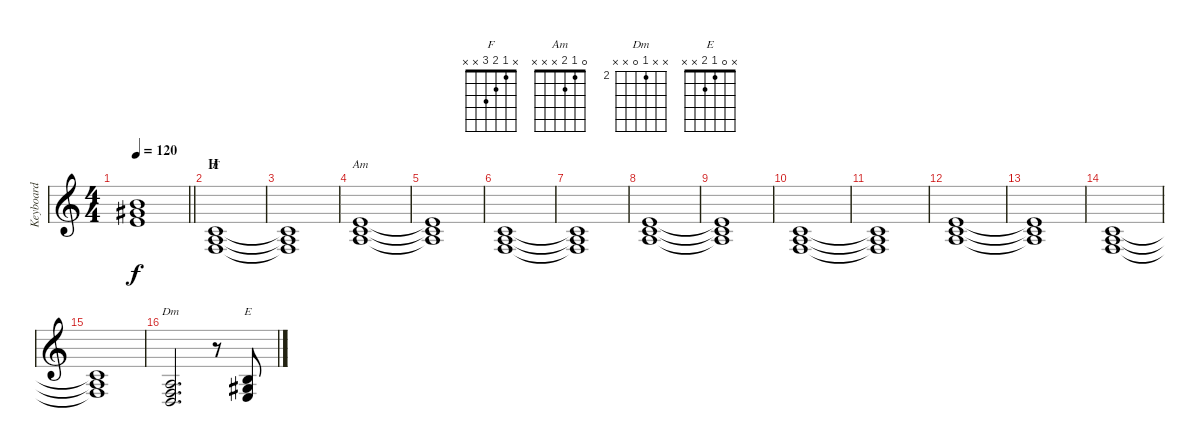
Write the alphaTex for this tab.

\track ("Keyboard" "Keyboard") {instrument lead1square}
\staff {score}
\tuning (E4 B3 G3 D3 A2 E2) {hide}
\chord ("F" x 1 2 3 x x)
\chord ("Am" 0 1 2 x x x)
\chord ("Dm" x x 2 0 x x) {firstfret 2}
\chord ("E" x 0 1 2 x x)
\ts (4 4)
\tempo 120
\clef g2
\barLineRight lightlight
\ks aminor
(7.1{t} 9.2{t} 9.3{t}).1{dy f} |
\section ("" "H")
(1.2 2.3 3.4).1{ch "F"} |
(1.2{t} 2.3{t} 3.4{t}).1 |
(0.1 1.2 2.3).1{ch "Am"} |
(0.1{t} 1.2{t} 2.3{t}).1 |
(1.2 2.3 3.4).1 |
(1.2{t} 2.3{t} 3.4{t}).1 |
(0.1 1.2 2.3).1 |
(0.1{t} 1.2{t} 2.3{t}).1 |
(1.2 2.3 3.4).1 |
(1.2{t} 2.3{t} 3.4{t}).1 |
(0.1 1.2 2.3).1 |
(0.1{t} 1.2{t} 2.3{t}).1 |
(1.2 2.3 3.4).1 |
(1.2{t} 2.3{t} 3.4{t}).1 |
(2.3 0.4 8.5).2{d ch "Dm"} r.8 (0.2 1.3 2.4).8{ch "E"}
